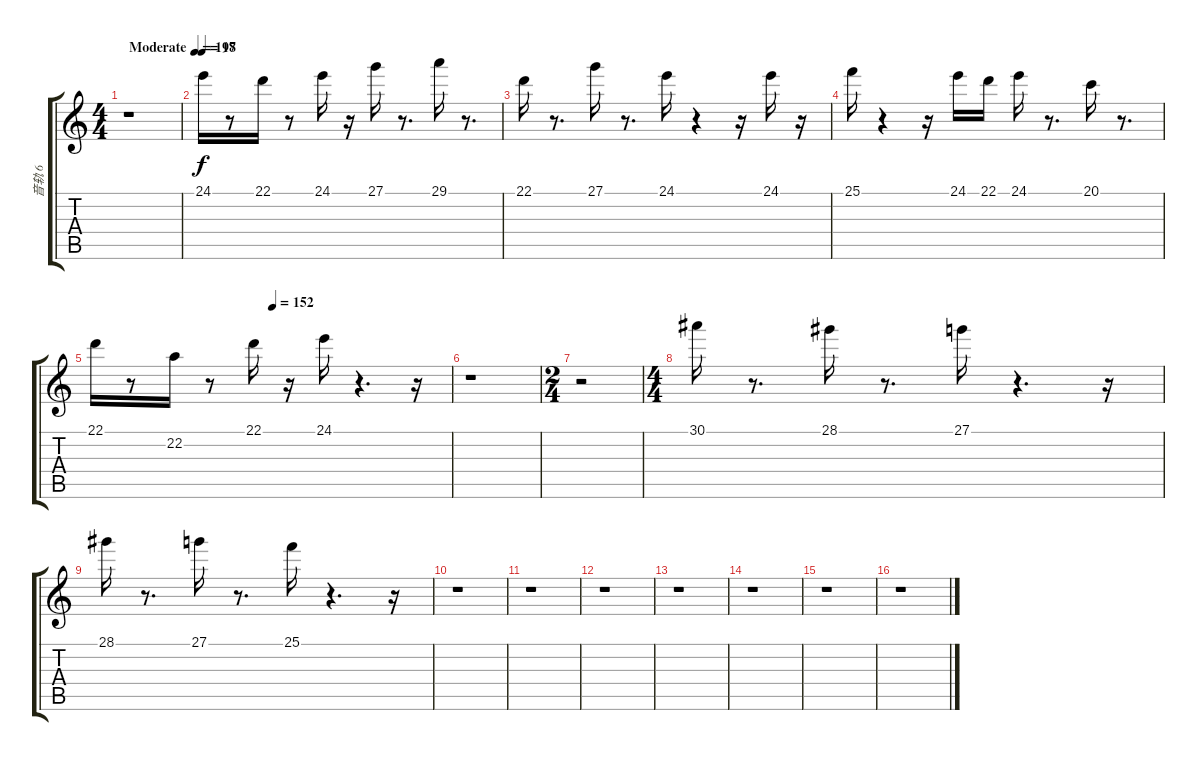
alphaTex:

\track ("音轨 6" "音轨 6") {instrument fx3crystal}
\staff {score tabs}
\tuning (E4 B3 G3 D3 A2 E2) {hide}
\ts (4 4)
\tempo (118 "Moderate")
\clef g2
\ks c
r.1{dy f instrument fx3crystal} |
\tempo 97
24.1.16 r.8 22.1.16 r.8 24.1.16 r.16 27.1.16 r.8{d} 29.1.16 r.8{d} |
22.1.16 r.8{d} 27.1.16 r.8{d} 24.1.16 r.4 r.16 24.1.16 r.16 |
25.1.16 r.4 r.16 24.1.16 22.1.16 24.1.16 r.8{d} 20.1.16 r.8{d} |
\tempo (152 0.5)
22.1.16 r.8 22.2.16 r.8 22.1.16 r.16 24.1.16 r.4{d} r.16 |
r.1 |
\ts (2 4)
r.2 |
\ts (4 4)
30.1.16 r.8{d} 28.1.16 r.8{d} 27.1.16 r.4{d} r.16 |
28.1.16 r.8{d} 27.1.16 r.8{d} 25.1.16 r.4{d} r.16 |
r.1 |
r.1 |
r.1 |
r.1 |
r.1 |
r.1 |
r.1
